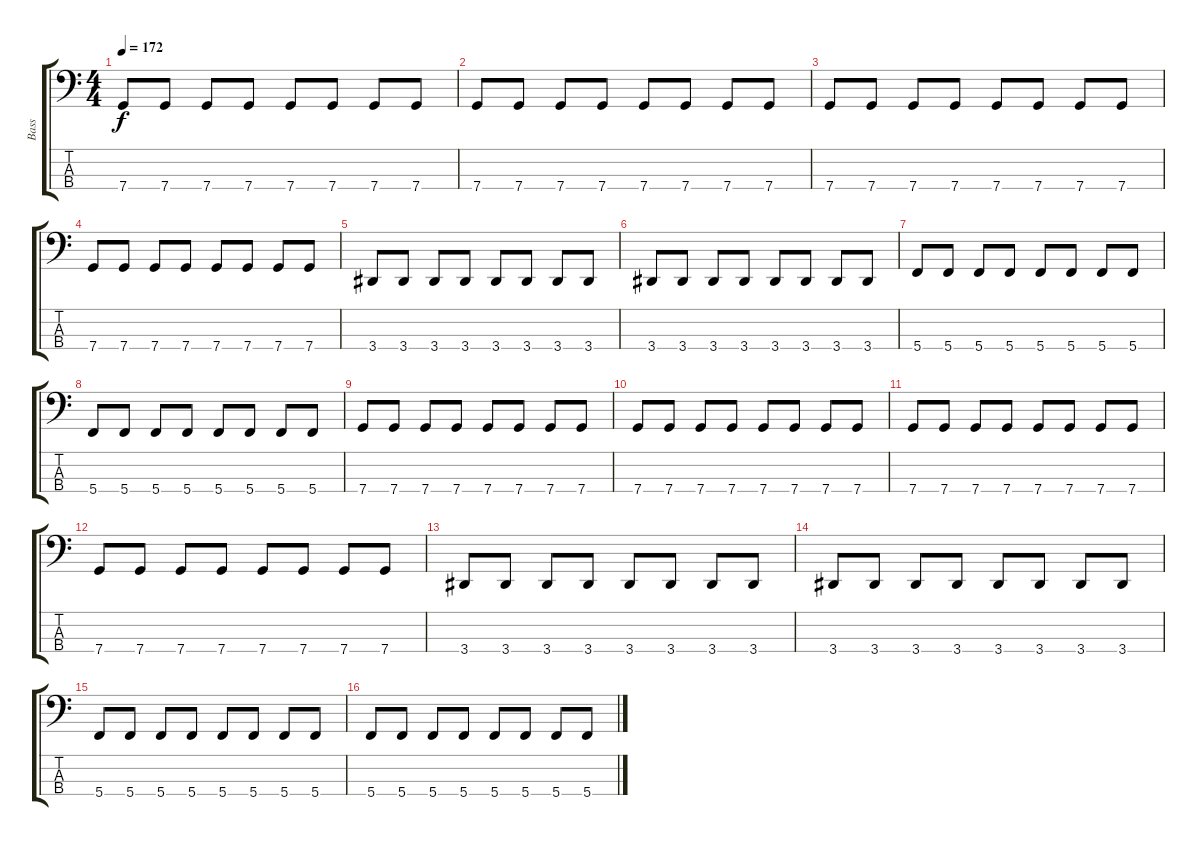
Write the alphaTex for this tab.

\track ("Bass" "Bass") {instrument electricbasspick}
\staff {score tabs}
\tuning (F2 C2 G1 C1) {hide}
\ts (4 4)
\tempo 172
\clef f4
\ks c
7.4.8{dy f} 7.4.8 7.4.8 7.4.8 7.4.8 7.4.8 7.4.8 7.4.8 |
7.4.8 7.4.8 7.4.8 7.4.8 7.4.8 7.4.8 7.4.8 7.4.8 |
7.4.8 7.4.8 7.4.8 7.4.8 7.4.8 7.4.8 7.4.8 7.4.8 |
7.4.8 7.4.8 7.4.8 7.4.8 7.4.8 7.4.8 7.4.8 7.4.8 |
3.4.8 3.4.8 3.4.8 3.4.8 3.4.8 3.4.8 3.4.8 3.4.8 |
3.4.8 3.4.8 3.4.8 3.4.8 3.4.8 3.4.8 3.4.8 3.4.8 |
5.4.8 5.4.8 5.4.8 5.4.8 5.4.8 5.4.8 5.4.8 5.4.8 |
5.4.8 5.4.8 5.4.8 5.4.8 5.4.8 5.4.8 5.4.8 5.4.8 |
7.4.8 7.4.8 7.4.8 7.4.8 7.4.8 7.4.8 7.4.8 7.4.8 |
7.4.8 7.4.8 7.4.8 7.4.8 7.4.8 7.4.8 7.4.8 7.4.8 |
7.4.8 7.4.8 7.4.8 7.4.8 7.4.8 7.4.8 7.4.8 7.4.8 |
7.4.8 7.4.8 7.4.8 7.4.8 7.4.8 7.4.8 7.4.8 7.4.8 |
3.4.8 3.4.8 3.4.8 3.4.8 3.4.8 3.4.8 3.4.8 3.4.8 |
3.4.8 3.4.8 3.4.8 3.4.8 3.4.8 3.4.8 3.4.8 3.4.8 |
5.4.8 5.4.8 5.4.8 5.4.8 5.4.8 5.4.8 5.4.8 5.4.8 |
5.4.8 5.4.8 5.4.8 5.4.8 5.4.8 5.4.8 5.4.8 5.4.8
